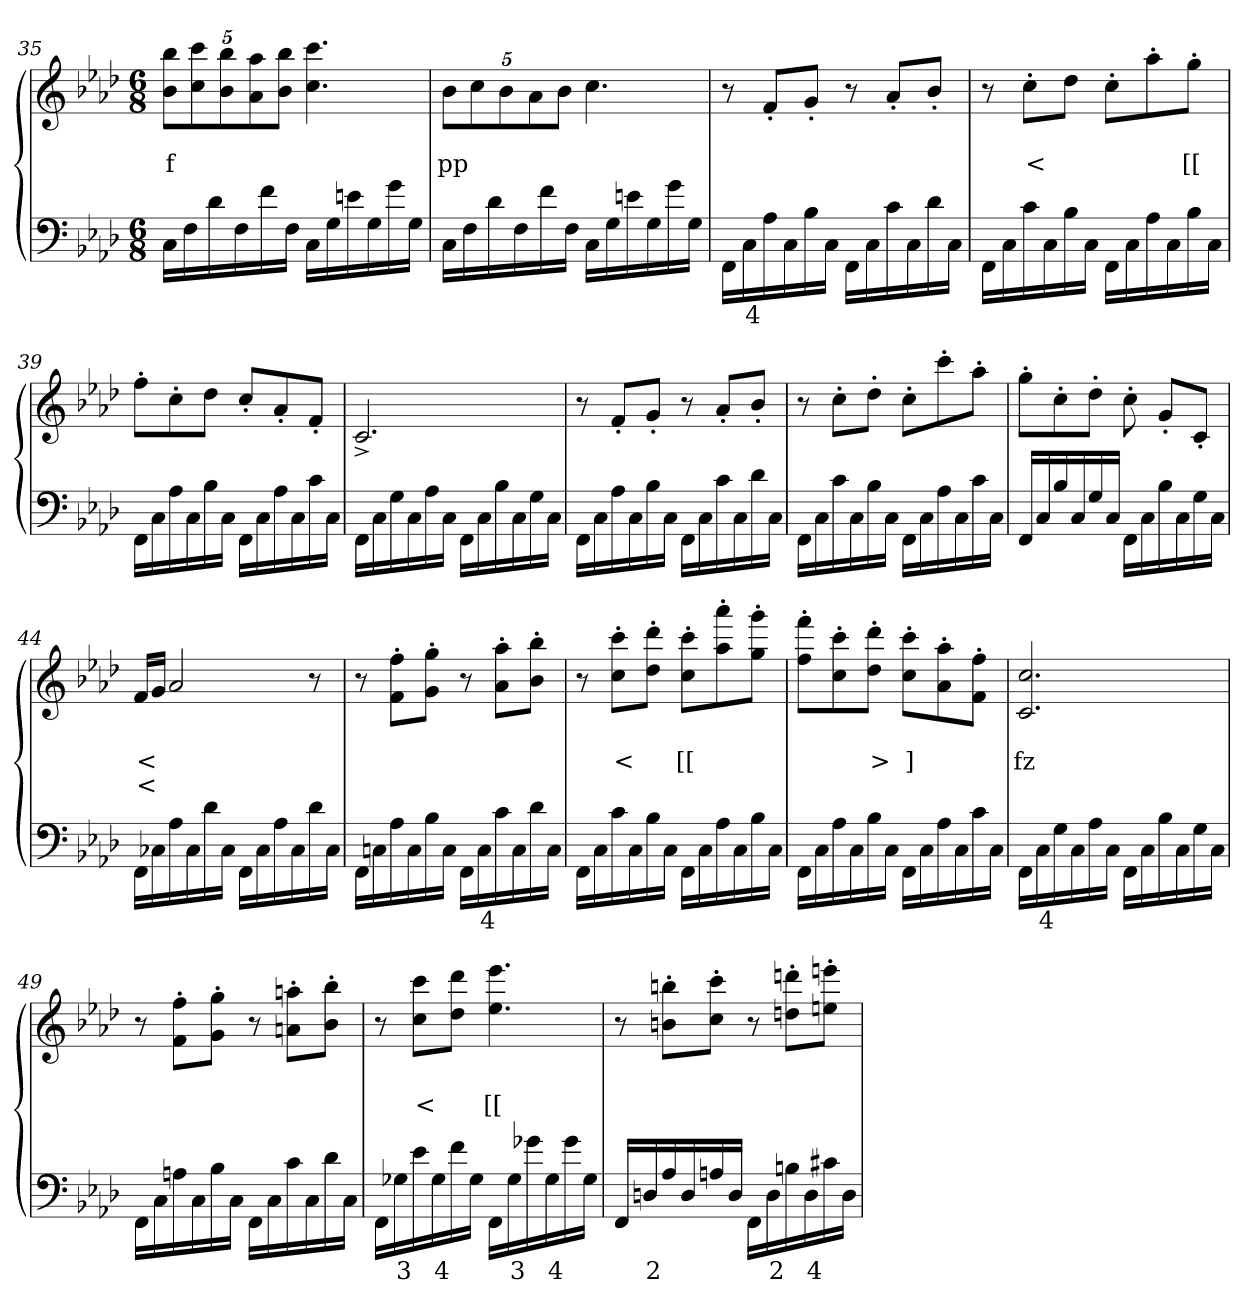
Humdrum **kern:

**kern	**text	**kern	**text	**text	**text
*part2	*part2	*part1	*part1	*part1	*part1
*staff2	*staff2	*staff1	*staff1	*staff1	*staff1
*clefF4	*	*clefG2	*	*	*
*k[b-e-a-d-]	*	*k[b-e-a-d-]	*	*	*
*M6/8	*	*M6/8	*	*	*
=35	=35	=35	=35	=35	=35
16CLL	.	40%3b- 40%3bb-L	.	f	.
16F	.	.	.	.	.
.	.	40%3cc 40%3ccc	.	.	.
16d-	.	.	.	.	.
.	.	40%3b- 40%3bb-	.	.	.
16F	.	.	.	.	.
.	.	40%3a- 40%3aa-	.	.	.
16f	.	.	.	.	.
.	.	40%3b- 40%3bb-J	.	.	.
16FJJ	.	.	.	.	.
16CLL	.	4.cc 4.ccc	.	.	.
16G	.	.	.	.	.
16en	.	.	.	.	.
16G	.	.	.	.	.
16g	.	.	.	.	.
16GJJ	.	.	.	.	.
=36	=36	=36	=36	=36	=36
16CLL	.	40%3b-L	.	pp	.
16F	.	.	.	.	.
.	.	40%3cc	.	.	.
16d-	.	.	.	.	.
.	.	40%3b-	.	.	.
16F	.	.	.	.	.
.	.	40%3a-	.	.	.
16f	.	.	.	.	.
.	.	40%3b-J	.	.	.
16FJJ	.	.	.	.	.
16CLL	.	4.cc	.	.	.
16G	.	.	.	.	.
16en	.	.	.	.	.
16G	.	.	.	.	.
16g	.	.	.	.	.
16GJJ	.	.	.	.	.
=37	=37	=37	=37	=37	=37
16FFLL	.	8r	.	.	.
16C	4	.	.	.	.
16A-	.	8f'>L	.	.	.
16C	.	.	.	.	.
16B-	.	8g'>J	.	.	.
16CJJ	.	.	.	.	.
16FFLL	.	8r	.	.	.
16C	.	.	.	.	.
16c	.	8a-'>L	.	.	.
16C	.	.	.	.	.
16d-	.	8b-'>J	.	.	.
16CJJ	.	.	.	.	.
=38	=38	=38	=38	=38	=38
16FFLL	.	8r	.	.	.
16C	.	.	.	.	.
16c	.	8cc'>L	.	<	.
16C	.	.	.	.	.
16B-	.	8dd-J	.	.	.
16CJJ	.	.	.	.	.
16FFLL	.	8cc'>L	.	.	.
16C	.	.	.	.	.
16A-	.	8aa-'>	.	.	.
16C	.	.	.	.	.
16B-	.	8gg'>J	.	[[	.
16CJJ	.	.	.	.	.
=39	=39	=39	=39	=39	=39
16FFLL	.	8ff'>L	.	.	.
16C	.	.	.	.	.
16A-	.	8cc'>	.	.	.
16C	.	.	.	.	.
16B-	.	8dd-J	.	.	.
16CJJ	.	.	.	.	.
16FFLL	.	8cc'>L	.	.	.
16C	.	.	.	.	.
16A-	.	8a-'>	.	.	.
16C	.	.	.	.	.
16c	.	8f'>J	.	.	.
16CJJ	.	.	.	.	.
=40	=40	=40	=40	=40	=40
16FF\LL	.	2.c^>	.	.	.
16C	.	.	.	.	.
16G	.	.	.	.	.
16C	.	.	.	.	.
16A-	.	.	.	.	.
16CJJ	.	.	.	.	.
16FFLL	.	.	.	.	.
16C	.	.	.	.	.
16B-	.	.	.	.	.
16C	.	.	.	.	.
16G	.	.	.	.	.
16CJJ	.	.	.	.	.
=41	=41	=41	=41	=41	=41
16FFLL	.	8r	.	.	.
16C	.	.	.	.	.
16A-	.	8f'>L	.	.	.
16C	.	.	.	.	.
16B-	.	8g'>J	.	.	.
16CJJ	.	.	.	.	.
16FFLL	.	8r	.	.	.
16C	.	.	.	.	.
16c	.	8a-'>L	.	.	.
16C	.	.	.	.	.
16d-	.	8b-'>J	.	.	.
16CJJ	.	.	.	.	.
=42	=42	=42	=42	=42	=42
16FFLL	.	8r	.	.	.
16C	.	.	.	.	.
16c	.	8cc'>L	.	.	.
16C	.	.	.	.	.
16B-	.	8dd-'>J	.	.	.
16CJJ	.	.	.	.	.
16FFLL	.	8cc'>L	.	.	.
16C	.	.	.	.	.
16A-	.	8ccc'>	.	.	.
16C	.	.	.	.	.
16c	.	8aa-'>J	.	.	.
16CJJ	.	.	.	.	.
=43	=43	=43	=43	=43	=43
16FF/LL	.	8gg'>L	.	.	.
16C	.	.	.	.	.
16B-	.	8cc'>	.	.	.
16C	.	.	.	.	.
16G	.	8dd-'>J	.	.	.
16CJJ	.	.	.	.	.
16FFLL	.	8cc'>	.	.	.
16C	.	.	.	.	.
16B-	.	8g'>L	.	.	.
16C	.	.	.	.	.
16G	.	8c'>J	.	.	.
16CJJ	.	.	.	.	.
=44	=44	=44	=44	=44	=44
16FFLL	.	16fLL	.	<	<
16C-X	.	16gJJ	.	.	.
16A-	.	2a-	.	.	.
16C-	.	.	.	.	.
16d-	.	.	.	.	.
16C-JJ	.	.	.	.	.
16FFLL	.	.	.	.	.
16C-	.	.	.	.	.
16A-	.	.	.	.	.
16C-	.	.	.	.	.
16d-	.	8r	.	.	.
16C-JJ	.	.	.	.	.
=45	=45	=45	=45	=45	=45
16FFLL	.	8r	.	.	.
16Cn	.	.	.	.	.
16A-	.	8f'> 8ff'>L	.	.	.
16C	.	.	.	.	.
16B-	.	8g'> 8gg'>J	.	.	.
16CJJ	.	.	.	.	.
16FFLL	.	8r	.	.	.
16C	4	.	.	.	.
16c	.	8a-'> 8aa-'>L	.	.	.
16C	.	.	.	.	.
16d-	.	8b-'> 8bb-'>J	.	.	.
16CJJ	.	.	.	.	.
=46	=46	=46	=46	=46	=46
16FFLL	.	8r	.	.	.
16C	.	.	.	.	.
16c	.	8cc'> 8ccc'>L	.	<	.
16C	.	.	.	.	.
16B-	.	8dd-'> 8ddd-'>J	.	.	.
16CJJ	.	.	.	.	.
16FFLL	.	8cc'> 8ccc'>L	.	[[	.
16C	.	.	.	.	.
16A-	.	8aa-'> 8aaa-'>	.	.	.
16C	.	.	.	.	.
16B-	.	8gg'> 8ggg'>J	.	.	.
16CJJ	.	.	.	.	.
=47	=47	=47	=47	=47	=47
16FFLL	.	8ff'> 8fff'>L	.	.	.
16C	.	.	.	.	.
16A-	.	8cc'> 8ccc'>	.	.	.
16C	.	.	.	.	.
16B-	.	8dd-'> 8ddd-'>J	.	>	.
16CJJ	.	.	.	.	.
16FFLL	.	8cc'> 8ccc'>L	.	]	.
16C	.	.	.	.	.
16A-	.	8a-'> 8aa-'>	.	.	.
16C	.	.	.	.	.
16c	.	8f'> 8ff'>J	.	.	.
16CJJ	.	.	.	.	.
=48	=48	=48	=48	=48	=48
16FF\LL	.	2.c 2.cc	.	fz	.
16C	4	.	.	.	.
16G	.	.	.	.	.
16C	.	.	.	.	.
16A-	.	.	.	.	.
16CJJ	.	.	.	.	.
16FFLL	.	.	.	.	.
16C	.	.	.	.	.
16B-	.	.	.	.	.
16C	.	.	.	.	.
16G	.	.	.	.	.
16CJJ	.	.	.	.	.
=49	=49	=49	=49	=49	=49
16FFLL	.	8r	.	.	.
16C	.	.	.	.	.
16An	.	8f'> 8ff'>L	.	.	.
16C	.	.	.	.	.
16B-	.	8g'> 8gg'>J	.	.	.
16CJJ	.	.	.	.	.
16FFLL	.	8r	.	.	.
16C	.	.	.	.	.
16c	.	8an'> 8aan'>L	.	.	.
16C	.	.	.	.	.
16d-	.	8b-'> 8bb-'>J	.	.	.
16CJJ	.	.	.	.	.
=50	=50	=50	=50	=50	=50
16FFLL	.	8r	.	.	.
16G-X	3	.	.	.	.
16e-	.	8cc 8cccL	.	<	.
16G-	4	.	.	.	.
16f	.	8dd- 8ddd-J	.	.	.
16G-JJ	.	.	.	.	.
16FFLL	.	4.ee- 4.eee-	.	[[	.
16G-	3	.	.	.	.
16g-	.	.	.	.	.
16G-	4	.	.	.	.
16g-	.	.	.	.	.
16G-JJ	.	.	.	.	.
=51	=51	=51	=51	=51	=51
16FFLL	.	8r	.	.	.
16Dn	2	.	.	.	.
16A-	.	8bn'> 8bbn'>L	.	.	.
16D	.	.	.	.	.
16An	.	8cc'> 8ccc'>J	.	.	.
16DJJ	.	.	.	.	.
16FFLL	.	8r	.	.	.
16D	2	.	.	.	.
16Bn	.	8ddn'> 8dddn'>L	.	.	.
16D	4	.	.	.	.
16c#X	.	8een'> 8eeen'>J	.	.	.
16DJJ	.	.	.	.	.
=	=	=	=	=	=
*-	*-	*-	*-	*-	*-
